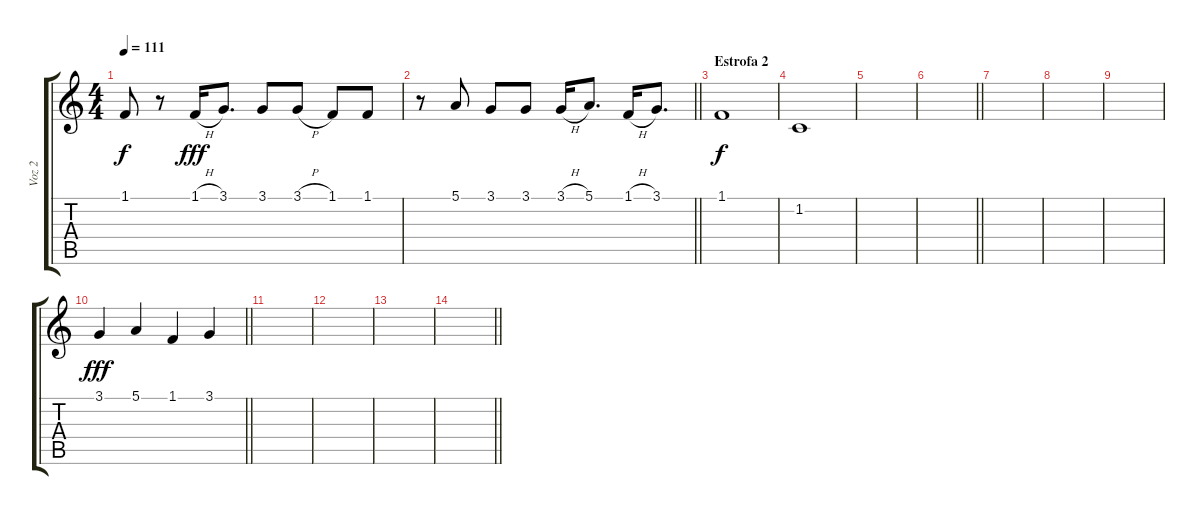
\track ("Voz 2" "Voz 2") {instrument lead1square}
\staff {score tabs}
\tuning (E4 B3 G3 D3 A2 E2) {hide}
\ts (4 4)
\tempo 111
\clef g2
\ks c
1.1{t}.8{dy f} r.8 1.1{h}.16{dy fff} 3.1.8{d} 3.1.8 3.1{h}.8 1.1.8 1.1.8 |
\barLineRight lightlight
r.8 5.1.8 3.1.8 3.1.8 3.1{h}.16 5.1.8{d} 1.1{h}.16 3.1.8{d} |
\section ("" "Estrofa 2")
1.1.1{dy f} |
1.2.1 |
|
\barLineRight lightlight
|
|
|
|
\barLineRight lightlight
3.1.4{dy fff} 5.1.4 1.1.4 3.1.4 |
|
|
|
\barLineRight lightlight
